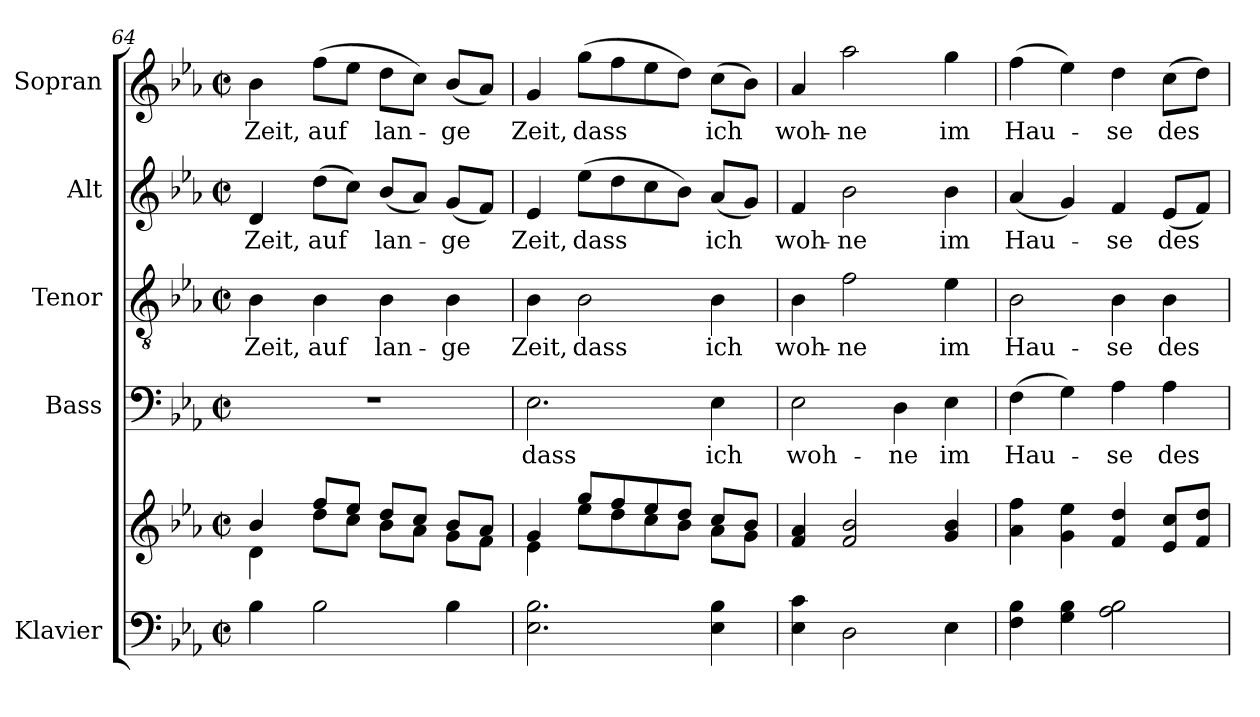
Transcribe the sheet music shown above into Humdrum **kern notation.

**kern	**kern	**kern	**text	**kern	**text	**kern	**text	**kern	**text
*part5	*part5	*part4	*part4	*part3	*part3	*part2	*part2	*part1	*part1
*staff6	*staff5	*staff4	*staff4	*staff3	*staff3	*staff2	*staff2	*staff1	*staff1
*I"Klavier	*	*I"Bass	*	*I"Tenor	*	*I"Alt	*	*I"Sopran	*
*I'Klav.	*	*I'B.	*	*I'T.	*	*I'A.	*	*I'S.	*
*clefF4	*clefG2	*clefF4	*	*clefGv2	*	*clefG2	*	*clefG2	*
*	*	*	*	*ITrd7c12	*	*	*	*	*
*k[b-e-a-]	*k[b-e-a-]	*k[b-e-a-]	*	*k[b-e-a-]	*	*k[b-e-a-]	*	*k[b-e-a-]	*
*E-:	*E-:	*E-:	*	*E-:	*	*E-:	*	*E-:	*
*M2/2	*M2/2	*M2/2	*	*M2/2	*	*M2/2	*	*M2/2	*
*met(c|)	*met(c|)	*met(c|)	*	*met(c|)	*	*met(c|)	*	*met(c|)	*
=64	=64	=64	=64	=64	=64	=64	=64	=64	=64
*	*^	*	*	*	*	*	*	*	*
!	!	!	!	!	!	!LO:LY:b:color=#000000	!	!	!	!
!	!	!	!	!	!	!	!	!LO:LY:b:color=#000000	!	!
!	!	!	!	!	!	!	!	!	!	!LO:LY:b:color=#000000
4B-i\	4b-i/	4di\	1r	.	4BB-i\	Zeit,	4di/	Zeit,	4b-i\	Zeit,
!	!	!	!	!	!	!LO:LY:b:color=#000000	!	!	!	!
!	!	!	!	!	!	!	!	!LO:LY:b:color=#000000	!	!
!	!	!	!	!	!	!	!	!	!	!LO:LY:b:color=#000000
2B-i\	8ffi/L	8ddi\L	.	.	4BB-i\	auf	(8ddi\L	auf	(8ffi\L	auf
.	8ee-i/J	8cci\J	.	.	.	.	8cci\J)	.	8ee-i\J	.
!	!	!	!	!	!	!LO:LY:b:color=#000000	!	!	!	!
!	!	!	!	!	!	!	!	!LO:LY:b:color=#000000	!	!
!	!	!	!	!	!	!	!	!	!	!LO:LY:b:color=#000000
.	8ddi/L	8b-i\L	.	.	4BB-i\	lan-	(8b-i/L	lan-	8ddi\L	lan-
.	8cci/J	8a-i\J	.	.	.	.	8a-i/J)	.	8cci\J)	.
!	!	!	!	!	!	!LO:LY:b:color=#000000	!	!	!	!
!	!	!	!	!	!	!	!	!LO:LY:b:color=#000000	!	!
!	!	!	!	!	!	!	!	!	!	!LO:LY:b:color=#000000
4B-i\	8b-i/L	8gi\L	.	.	4BB-i\	-ge	(8gi/L	-ge	(8b-i/L	-ge
.	8a-i/J	8fi\J	.	.	.	.	8fi/J)	.	8a-i/J)	.
=65	=65	=65	=65	=65	=65	=65	=65	=65	=65	=65
!	!	!	!	!LO:LY:b:color=#000000	!	!	!	!	!	!
!	!	!	!	!	!	!LO:LY:b:color=#000000	!	!	!	!
!	!	!	!	!	!	!	!	!LO:LY:b:color=#000000	!	!
!	!	!	!	!	!	!	!	!	!	!LO:LY:b:color=#000000
2.E-i\ 2.B-i	4gi/	4e-i\	2.E-i\	dass	4BB-i\	Zeit,	4e-i/	Zeit,	4gi/	Zeit,
!	!	!	!	!	!	!LO:LY:b:color=#000000	!	!	!	!
!	!	!	!	!	!	!	!	!LO:LY:b:color=#000000	!	!
!	!	!	!	!	!	!	!	!	!	!LO:LY:b:color=#000000
.	8ggi/L	8ee-i\L	.	.	2BB-i\	dass	(8ee-i\L	dass	(8ggi\L	dass
.	8ffi/	8ddi\	.	.	.	.	8ddi\	.	8ffi\	.
.	8ee-i/	8cci\	.	.	.	.	8cci\	.	8ee-i\	.
.	8ddi/J	8b-i\J	.	.	.	.	8b-i\J)	.	8ddi\J)	.
!	!	!	!	!LO:LY:b:color=#000000	!	!	!	!	!	!
!	!	!	!	!	!	!LO:LY:b:color=#000000	!	!	!	!
!	!	!	!	!	!	!	!	!LO:LY:b:color=#000000	!	!
!	!	!	!	!	!	!	!	!	!	!LO:LY:b:color=#000000
4E-i\ 4B-i	8cci/L	8a-i\L	4E-i\	ich	4BB-i\	ich	(8a-i/L	ich	(8cci\L	ich
.	8b-i/J	8gi\J	.	.	.	.	8gi/J)	.	8b-i\J)	.
*	*v	*v	*	*	*	*	*	*	*	*
!!LO:LB:g=z
=66	=66	=66	=66	=66	=66	=66	=66	=66	=66
*	*^	*	*	*	*	*	*	*	*
!	!	!	!	!LO:LY:b:color=#000000	!	!	!	!	!	!
*	*v	*v	*	*	*	*	*	*	*	*
*	*^	*	*	*	*	*	*	*	*
!	!	!	!	!	!	!LO:LY:b:color=#000000	!	!	!	!
*	*v	*v	*	*	*	*	*	*	*	*
*	*^	*	*	*	*	*	*	*	*
!	!	!	!	!	!	!	!	!LO:LY:b:color=#000000	!	!
*	*v	*v	*	*	*	*	*	*	*	*
*	*^	*	*	*	*	*	*	*	*
!	!	!	!	!	!	!	!	!	!	!LO:LY:b:color=#000000
*	*v	*v	*	*	*	*	*	*	*	*
4E-i\ 4ci	4fi/ 4a-i	2E-i\	woh-	4BB-i\	woh-	4fi/	woh-	4a-i/	woh-
!	!	!	!	!	!LO:LY:b:color=#000000	!	!	!	!
!	!	!	!	!	!	!	!LO:LY:b:color=#000000	!	!
!	!	!	!	!	!	!	!	!	!LO:LY:b:color=#000000
2Di\	2fi/ 2b-i	.	.	2Fi\	-ne	2b-i\	-ne	2aa-i\	-ne
!	!	!	!LO:LY:b:color=#000000	!	!	!	!	!	!
.	.	4Di\	-ne	.	.	.	.	.	.
!	!	!	!LO:LY:b:color=#000000	!	!	!	!	!	!
!	!	!	!	!	!LO:LY:b:color=#000000	!	!	!	!
!	!	!	!	!	!	!	!LO:LY:b:color=#000000	!	!
!	!	!	!	!	!	!	!	!	!LO:LY:b:color=#000000
4E-i\	4gi/ 4b-i	4E-i\	im	4E-i\	im	4b-i\	im	4ggi\	im
=67	=67	=67	=67	=67	=67	=67	=67	=67	=67
!	!	!	!LO:LY:b:color=#000000	!	!	!	!	!	!
!	!	!	!	!	!LO:LY:b:color=#000000	!	!	!	!
!	!	!	!	!	!	!	!LO:LY:b:color=#000000	!	!
!	!	!	!	!	!	!	!	!	!LO:LY:b:color=#000000
4Fi\ 4B-i	4a-i\ 4ffi	(4Fi\	Hau-	2BB-i\	Hau-	(4a-i/	Hau-	(4ffi\	Hau-
4Gi\ 4B-i	4gi\ 4ee-i	4Gi\)	.	.	.	4gi/)	.	4ee-i\)	.
!	!	!	!LO:LY:b:color=#000000	!	!	!	!	!	!
!	!	!	!	!	!LO:LY:b:color=#000000	!	!	!	!
!	!	!	!	!	!	!	!LO:LY:b:color=#000000	!	!
!	!	!	!	!	!	!	!	!	!LO:LY:b:color=#000000
2A-i\ 2B-i	4fi/ 4ddi	4A-i\	-se	4BB-i\	-se	4fi/	-se	4ddi\	-se
!	!	!	!LO:LY:b:color=#000000	!	!	!	!	!	!
!	!	!	!	!	!LO:LY:b:color=#000000	!	!	!	!
!	!	!	!	!	!	!	!LO:LY:b:color=#000000	!	!
!	!	!	!	!	!	!	!	!	!LO:LY:b:color=#000000
.	8e-i/ 8cciL	4A-i\	des	4BB-i\	des	(8e-i/L	des	(8cci\L	des
.	8fi/ 8ddiJ	.	.	.	.	8fi/J)	.	8ddi\J)	.
=	=	=	=	=	=	=	=	=	=
*-	*-	*-	*-	*-	*-	*-	*-	*-	*-
